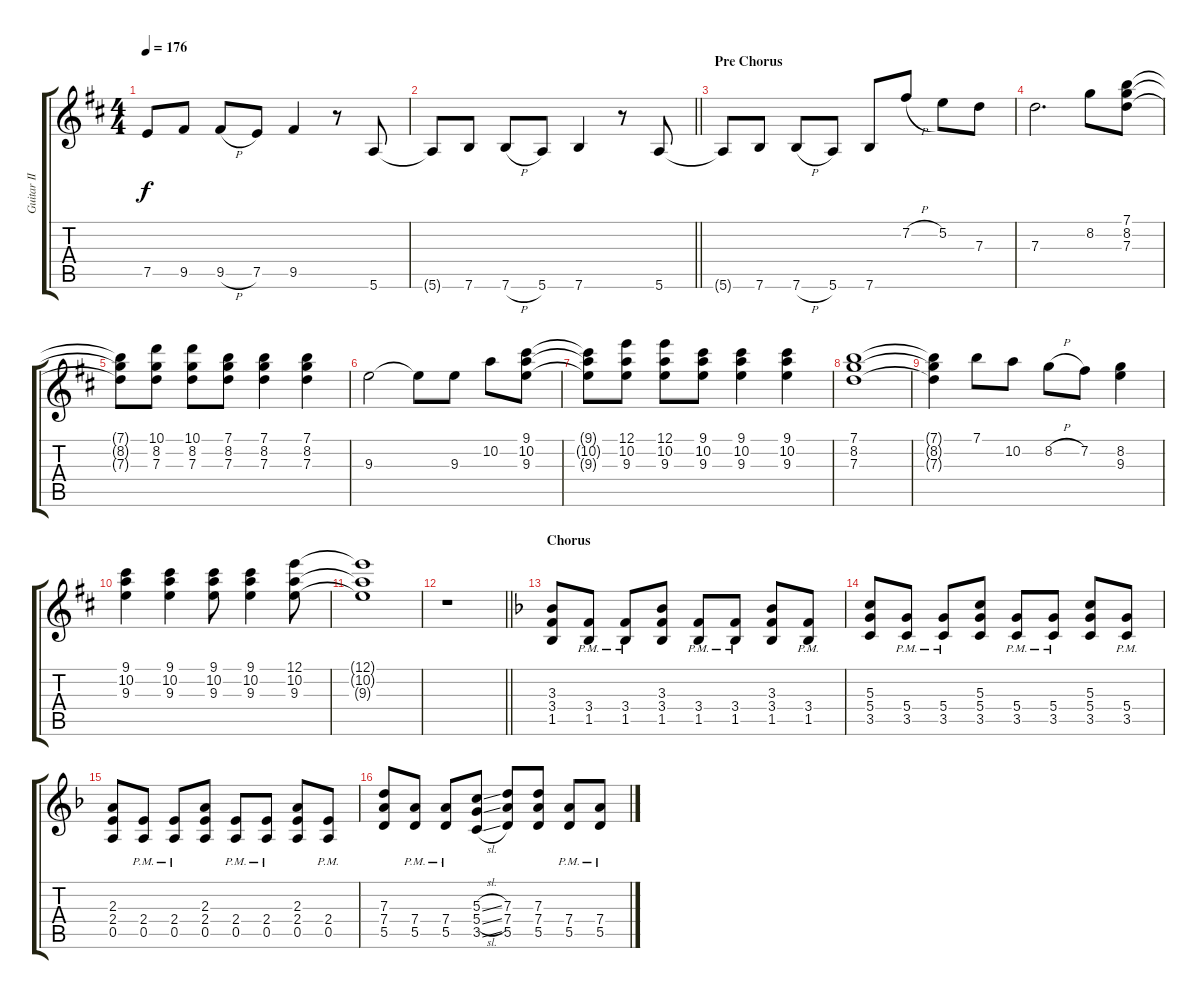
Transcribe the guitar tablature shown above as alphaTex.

\track ("Guitar II" "Guitar II") {instrument distortionguitar}
\staff {score tabs}
\tuning (E4 B3 G3 D3 A2 E2) {hide}
\ts (4 4)
\tempo 176
\clef g2
\ks d
7.5{t}.8{dy f} 9.5.8 9.5{h}.8 7.5.8 9.5.4 r.8 5.6.8 |
\barLineRight lightlight
5.6{t}.8 7.6.8 7.6{h}.8 5.6.8 7.6.4 r.8 5.6.8 |
\section ("" "Pre Chorus")
5.6{t}.8 7.6.8 7.6{h}.8 5.6.8 7.6.8 7.2{h}.8{volume 12 balance 8 instrument electricguitarclean} 5.2.8 7.3.8 |
7.3.2{d} 8.2.8 (7.1 8.2 7.3).8 |
(7.1{t} 8.2{t} 7.3{t}).8 (10.1 8.2 7.3).8 (10.1 8.2 7.3).8 (7.1 8.2 7.3).8 (7.1 8.2 7.3).4 (7.1 8.2 7.3).4 |
9.3.2 9.3{t}.8 9.3.8 10.2.8 (9.1 10.2 9.3).8 |
(9.1{t} 10.2{t} 9.3{t}).8 (12.1 10.2 9.3).8 (12.1 10.2 9.3).8 (9.1 10.2 9.3).8 (9.1 10.2 9.3).4 (9.1 10.2 9.3).4 |
(7.1 8.2 7.3).1 |
(7.1{t} 8.2{t} 7.3{t}).4 7.1.8 10.2.8 8.2{h}.8 7.2.8 (8.2 9.3).4 |
(9.1 10.2 9.3).4 (9.1 10.2 9.3).4 (9.1 10.2 9.3).8 (9.1 10.2 9.3).4 (12.1 10.2 9.3).8 |
(12.1{t} 10.2{t} 9.3{t}).1 |
\barLineRight lightlight
r.1{volume 15 balance 8 instrument distortionguitar} |
\section ("" "Chorus")
\ks f
(3.3 3.4 1.5).8 (3.4{pm} 1.5{pm}).8 (3.4{pm} 1.5{pm}).8 (3.3 3.4 1.5).8 (3.4{pm} 1.5{pm}).8 (3.4{pm} 1.5{pm}).8 (3.3 3.4 1.5).8 (3.4{pm} 1.5{pm}).8 |
(5.3 5.4 3.5).8 (5.4{pm} 3.5{pm}).8 (5.4{pm} 3.5{pm}).8 (5.3 5.4 3.5).8 (5.4{pm} 3.5{pm}).8 (5.4{pm} 3.5{pm}).8 (5.3 5.4 3.5).8 (5.4{pm} 3.5{pm}).8 |
(2.3 2.4 0.5).8 (2.4{pm} 0.5{pm}).8 (2.4{pm} 0.5{pm}).8 (2.3 2.4 0.5).8 (2.4{pm} 0.5{pm}).8 (2.4{pm} 0.5{pm}).8 (2.3 2.4 0.5).8 (2.4{pm} 0.5{pm}).8 |
(7.3 7.4 5.5).8 (7.4{pm} 5.5{pm}).8 (7.4{pm} 5.5{pm}).8 (5.3{sl} 5.4{sl} 3.5{sl}).8 (7.3 7.4 5.5).8 (7.3 7.4 5.5).8 (7.4{pm} 5.5{pm}).8 (7.4{pm} 5.5{pm}).8
